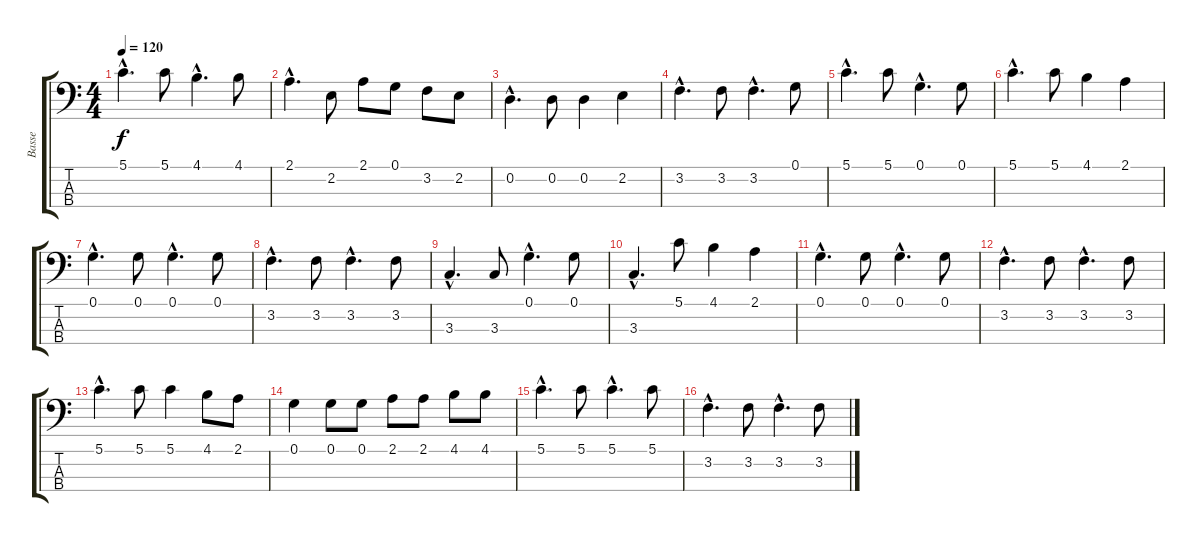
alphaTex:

\track ("Basse" "Basse") {instrument electricbassfinger}
\staff {score tabs}
\tuning (G2 D2 A1 E1) {hide}
\ts (4 4)
\tempo 120
\clef f4
\ks c
5.1{hac}.4{d dy f} 5.1.8 4.1{hac}.4{d} 4.1.8 |
2.1{hac}.4{d} 2.2.8 2.1.8 0.1.8 3.2.8 2.2.8 |
0.2{hac}.4{d} 0.2.8 0.2.4 2.2.4 |
3.2{hac}.4{d} 3.2.8 3.2{hac}.4{d} 0.1.8 |
5.1{hac}.4{d} 5.1.8 0.1{hac}.4{d} 0.1.8 |
5.1{hac}.4{d} 5.1.8 4.1.4 2.1.4 |
0.1{hac}.4{d} 0.1.8 0.1{hac}.4{d} 0.1.8 |
3.2{hac}.4{d} 3.2.8 3.2{hac}.4{d} 3.2.8 |
3.3{hac}.4{d} 3.3.8 0.1{hac}.4{d} 0.1.8 |
3.3{hac}.4{d} 5.1.8 4.1.4 2.1.4 |
0.1{hac}.4{d} 0.1.8 0.1{hac}.4{d} 0.1.8 |
3.2{hac}.4{d} 3.2.8 3.2{hac}.4{d} 3.2.8 |
5.1{hac}.4{d} 5.1.8 5.1.4 4.1.8 2.1.8 |
0.1.4 0.1.8 0.1.8 2.1.8 2.1.8 4.1.8 4.1.8 |
5.1{hac}.4{d} 5.1.8 5.1{hac}.4{d} 5.1.8 |
3.2{hac}.4{d} 3.2.8 3.2{hac}.4{d} 3.2.8
